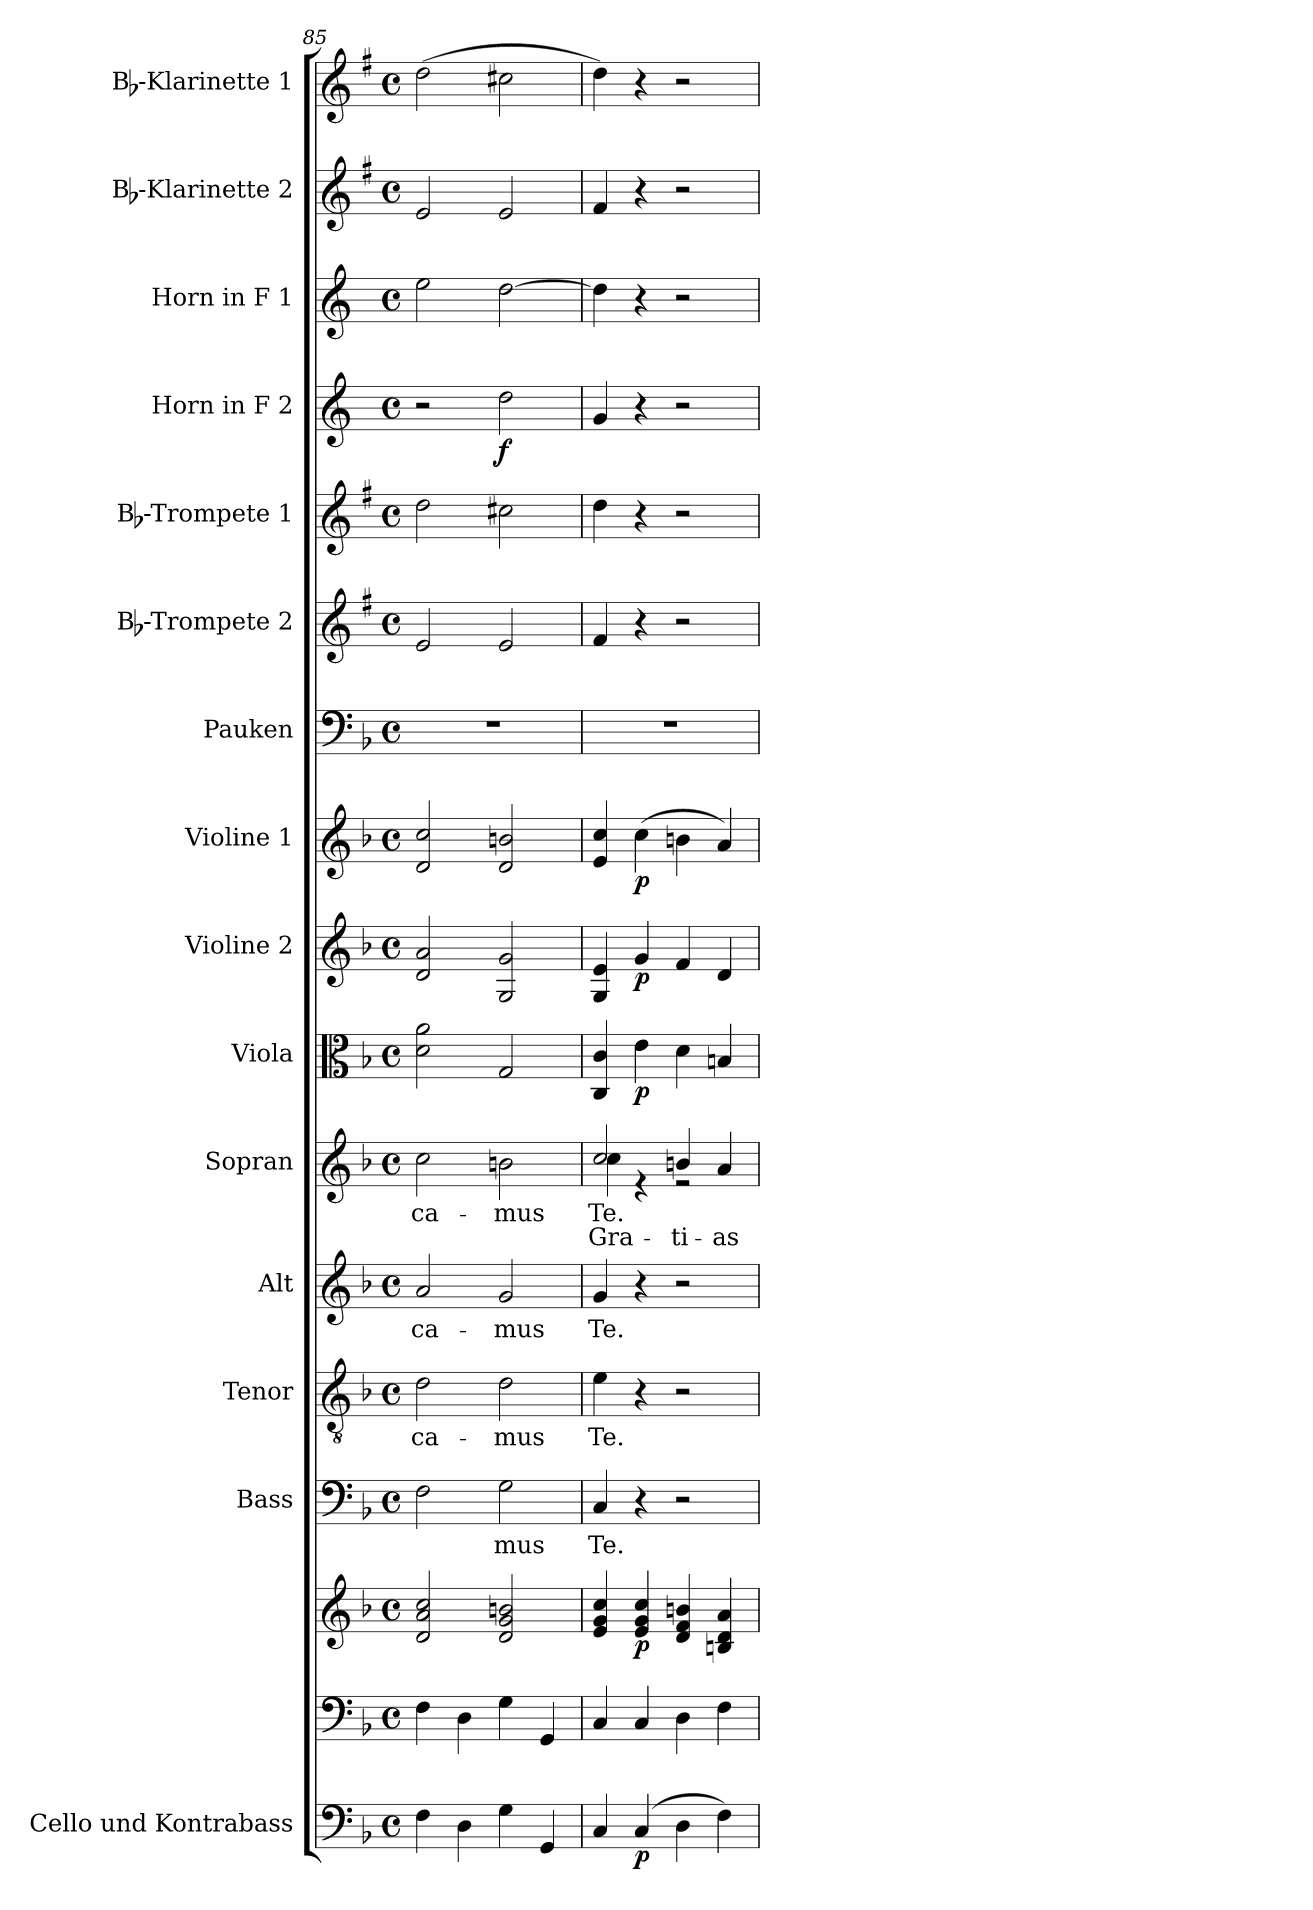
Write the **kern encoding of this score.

**kern	**dynam	**kern	**kern	**dynam	**kern	**text	**kern	**text	**kern	**text	**kern	**text	**text	**kern	**dynam	**kern	**dynam	**kern	**dynam	**kern	**kern	**kern	**kern	**dynam	**kern	**kern	**kern
*part16	*part16	*part15	*part15	*part15	*part14	*part14	*part13	*part13	*part12	*part12	*part11	*part11	*part11	*part10	*part10	*part9	*part9	*part8	*part8	*part7	*part6	*part5	*part4	*part4	*part3	*part2	*part1
*staff17	*staff17	*staff16	*staff15	*staff15/16	*staff14	*staff14	*staff13	*staff13	*staff12	*staff12	*staff11	*staff11	*staff11	*staff10	*staff10	*staff9	*staff9	*staff8	*staff8	*staff7	*staff6	*staff5	*staff4	*staff4	*staff3	*staff2	*staff1
*I"Cello und Kontrabass	*	*	*	*	*I"Bass	*	*I"Tenor	*	*I"Alt	*	*I"Sopran	*	*	*I"Viola	*	*I"Violine 2	*	*I"Violine 1	*	*I"Pauken	*I"Bb-Trompete 2	*I"Bb-Trompete 1	*I"Horn in F 2	*	*I"Horn in F 1	*I"Bb-Klarinette 2	*I"Bb-Klarinette 1
*I'Kb.	*	*	*	*	*I'B.	*	*I'T.	*	*I'A.	*	*I'S.	*	*	*I'Vla.	*	*I'Vl. 2	*	*I'Vl. 1	*	*I'Pk.	*I'Bb Trp. 2	*I'Bb Trp. 1	*	*	*	*I'Bb Kl. 2	*I'Bb Kl. 1
*clefF4	*	*clefF4	*clefG2	*	*clefF4	*	*clefGv2	*	*clefG2	*	*clefG2	*	*	*clefC3	*	*clefG2	*	*clefG2	*	*clefF4	*clefG2	*clefG2	*clefG2	*	*clefG2	*clefG2	*clefG2
*ITrd7c12	*	*	*	*	*	*	*	*	*	*	*	*	*	*	*	*	*	*	*	*	*ITrd1c2	*ITrd1c2	*ITrd4c7	*	*ITrd4c7	*ITrd1c2	*ITrd1c2
*k[b-]	*	*k[b-]	*k[b-]	*	*k[b-]	*	*k[b-]	*	*k[b-]	*	*k[b-]	*	*	*k[b-]	*	*k[b-]	*	*k[b-]	*	*k[b-]	*k[b-]	*k[b-]	*k[b-]	*	*k[b-]	*k[b-]	*k[b-]
*F:	*	*F:	*F:	*	*F:	*	*F:	*	*F:	*	*F:	*	*	*F:	*	*F:	*	*F:	*	*F:	*F:	*F:	*F:	*	*F:	*F:	*F:
*M4/4	*	*M4/4	*M4/4	*	*M4/4	*	*M4/4	*	*M4/4	*	*M4/4	*	*	*M4/4	*	*M4/4	*	*M4/4	*	*M4/4	*M4/4	*M4/4	*M4/4	*	*M4/4	*M4/4	*M4/4
*met(c)	*	*met(c)	*met(c)	*	*met(c)	*	*met(c)	*	*met(c)	*	*met(c)	*	*	*met(c)	*	*met(c)	*	*met(c)	*	*met(c)	*met(c)	*met(c)	*met(c)	*	*met(c)	*met(c)	*met(c)
=85	=85	=85	=85	=85	=85	=85	=85	=85	=85	=85	=85	=85	=85	=85	=85	=85	=85	=85	=85	=85	=85	=85	=85	=85	=85	=85	=85
!	!	!	!	!	!	!	!	!LO:LY:b	!	!LO:LY:b	!	!LO:LY:b	!	!	!	!	!	!	!	!	!	!	!	!	!	!	!
4FF\	.	4F\	2d/ 2a/ 2cc/	.	2F\	.	2d\	-ca-	2a/	-ca-	2cc\	-ca-	.	2d\ 2a\	.	2d/ 2a/	.	2d/ 2cc/	.	1r	2d/	2cc\	2r	.	2a\	2d/	(>2cc\
4DD\	.	4D\	.	.	.	.	.	.	.	.	.	.	.	.	.	.	.	.	.	.	.	.	.	.	.	.	.
!	!	!	!	!	!	!LO:LY:b	!	!LO:LY:b	!	!LO:LY:b	!	!LO:LY:b	!	!	!	!	!	!	!	!	!	!	!	!LO:DY:b	!	!	!
4GG\	.	4G\	2d/ 2g/ 2bn/	.	2G\	-mus	2d\	-mus	2g/	-mus	2bn\	-mus	.	2G/	.	2G/ 2g/	.	2d/ 2bn/	.	.	2d/	2bn\	2g\	f	[2g\	2d/	2bn\
4GGG/	.	4GG/	.	.	.	.	.	.	.	.	.	.	.	.	.	.	.	.	.	.	.	.	.	.	.	.	.
=86	=86	=86	=86	=86	=86	=86	=86	=86	=86	=86	=86	=86	=86	=86	=86	=86	=86	=86	=86	=86	=86	=86	=86	=86	=86	=86	=86
!	!	!	!	!	!	!	!	!	!	!	!LO:TX:a:Bi:t=Solo	!	!	!	!	!	!	!	!	!	!	!	!	!	!	!	!
!	!	!	!	!	!	!LO:LY:b	!	!LO:LY:b	!	!LO:LY:b	!	!LO:LY:b	!LO:LY:b	!	!	!	!	!	!	!	!	!	!	!	!	!	!
*	*	*	*	*	*	*	*	*	*	*	*^	*	*	*	*	*	*	*	*	*	*	*	*	*	*	*	*
4CC/	.	4C/	4e/ 4g/ 4cc/	.	4C/	Te.	4e\	Te.	4g/	Te.	2cc/	4cc\	Te.	Gra-	4C/ 4c/	.	4G/ 4e/	.	4e/ 4cc/	.	1r	4e/	4cc\	4c/	.	4g\]	4e/	4cc\)
!	!LO:DY:b	!	!	!LO:DY:b	!	!	!	!	!	!	!	!	!	!	!	!LO:DY:b	!	!LO:DY:b	!	!LO:DY:b	!	!	!	!	!	!	!	!
(4CC/	p	4C/	4e/ 4g/ 4cc/	p	4r	.	4r	.	4r	.	.	4re	.	.	4e\	p	4g/	p	(>4cc\	p	.	4r	4r	4r	.	4r	4r	4r
!	!	!	!	!	!	!	!	!	!	!	!	!	!	!LO:LY:b	!	!	!	!	!	!	!	!	!	!	!	!	!	!
4DD\	.	4D\	4d/ 4f/ 4bn/	.	2r	.	2r	.	2r	.	4bn/	2re	.	-ti-	4d\	.	4f/	.	4bn\	.	.	2r	2r	2r	.	2r	2r	2r
!	!	!	!	!	!	!	!	!	!	!	!	!	!	!LO:LY:b	!	!	!	!	!	!	!	!	!	!	!	!	!	!
4FF\)	.	4F\	4Bn/ 4d/ 4a/	.	.	.	.	.	.	.	4a/	.	.	-as	4Bn/	.	4d/	.	4a/)	.	.	.	.	.	.	.	.	.
*	*	*	*	*	*	*	*	*	*	*	*v	*v	*	*	*	*	*	*	*	*	*	*	*	*	*	*	*	*
=	=	=	=	=	=	=	=	=	=	=	=	=	=	=	=	=	=	=	=	=	=	=	=	=	=	=	=
*-	*-	*-	*-	*-	*-	*-	*-	*-	*-	*-	*-	*-	*-	*-	*-	*-	*-	*-	*-	*-	*-	*-	*-	*-	*-	*-	*-
